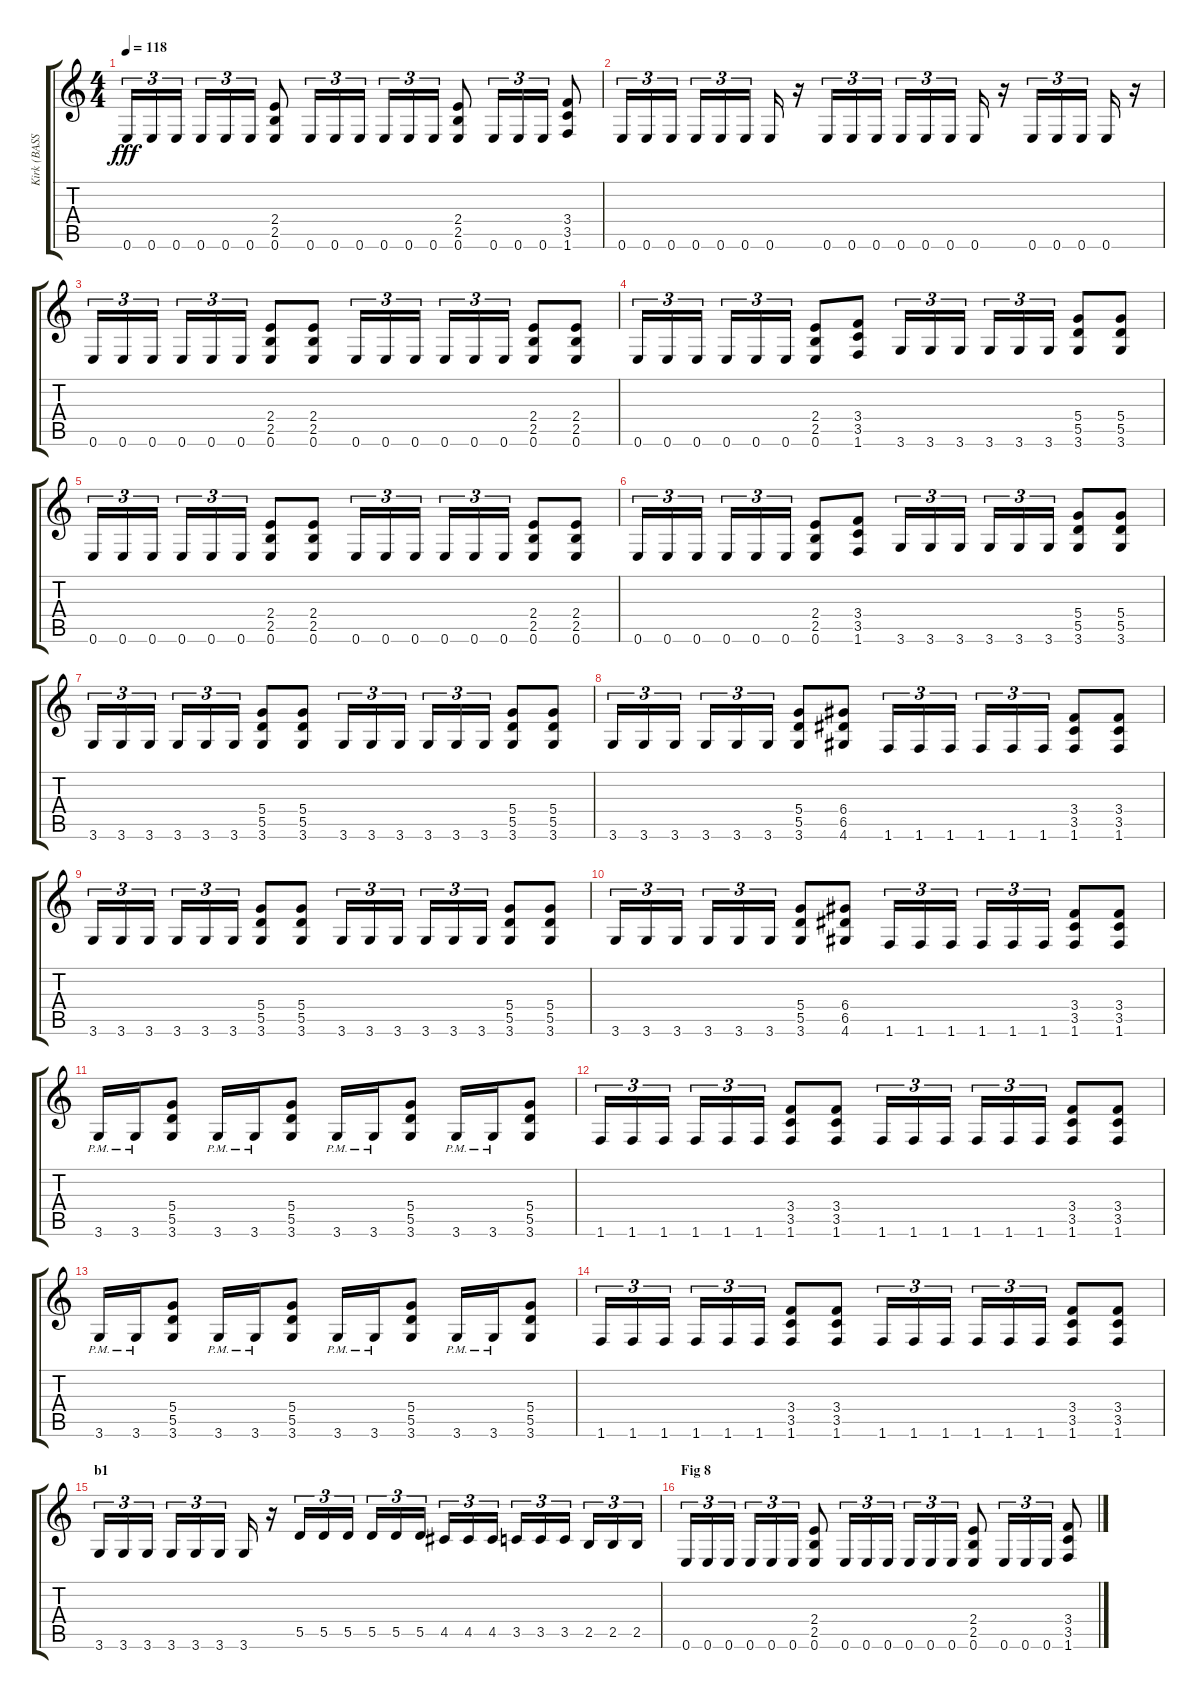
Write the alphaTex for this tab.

\track ("Kirk (BASS)" "Kirk (BASS") {instrument acousticguitarsteel}
\staff {score tabs}
\tuning (E4 B3 G3 D3 A2 E2) {hide}
\ts (4 4)
\tempo 118
\clef g2
\ks c
0.6.16{tu (3 2) dy fff} 0.6.16{tu (3 2)} 0.6.16{tu (3 2)} 0.6.16{tu (3 2)} 0.6.16{tu (3 2)} 0.6.16{tu (3 2)} (2.4 2.5 0.6).8 0.6.16{tu (3 2)} 0.6.16{tu (3 2)} 0.6.16{tu (3 2)} 0.6.16{tu (3 2)} 0.6.16{tu (3 2)} 0.6.16{tu (3 2)} (2.4 2.5 0.6).8 0.6.16{tu (3 2)} 0.6.16{tu (3 2)} 0.6.16{tu (3 2)} (3.4 3.5 1.6).8 |
0.6.16{tu (3 2)} 0.6.16{tu (3 2)} 0.6.16{tu (3 2)} 0.6.16{tu (3 2)} 0.6.16{tu (3 2)} 0.6.16{tu (3 2)} 0.6.16 r.16 0.6.16{tu (3 2)} 0.6.16{tu (3 2)} 0.6.16{tu (3 2)} 0.6.16{tu (3 2)} 0.6.16{tu (3 2)} 0.6.16{tu (3 2)} 0.6.16 r.16 0.6.16{tu (3 2)} 0.6.16{tu (3 2)} 0.6.16{tu (3 2)} 0.6.16 r.16 |
0.6.16{tu (3 2)} 0.6.16{tu (3 2)} 0.6.16{tu (3 2)} 0.6.16{tu (3 2)} 0.6.16{tu (3 2)} 0.6.16{tu (3 2)} (2.4 2.5 0.6).8 (2.4 2.5 0.6).8 0.6.16{tu (3 2)} 0.6.16{tu (3 2)} 0.6.16{tu (3 2)} 0.6.16{tu (3 2)} 0.6.16{tu (3 2)} 0.6.16{tu (3 2)} (2.4 2.5 0.6).8 (2.4 2.5 0.6).8 |
0.6.16{tu (3 2)} 0.6.16{tu (3 2)} 0.6.16{tu (3 2)} 0.6.16{tu (3 2)} 0.6.16{tu (3 2)} 0.6.16{tu (3 2)} (2.4 2.5 0.6).8 (3.4 3.5 1.6).8 3.6.16{tu (3 2)} 3.6.16{tu (3 2)} 3.6.16{tu (3 2)} 3.6.16{tu (3 2)} 3.6.16{tu (3 2)} 3.6.16{tu (3 2)} (5.4 5.5 3.6).8 (5.4 5.5 3.6).8 |
0.6.16{tu (3 2)} 0.6.16{tu (3 2)} 0.6.16{tu (3 2)} 0.6.16{tu (3 2)} 0.6.16{tu (3 2)} 0.6.16{tu (3 2)} (2.4 2.5 0.6).8 (2.4 2.5 0.6).8 0.6.16{tu (3 2)} 0.6.16{tu (3 2)} 0.6.16{tu (3 2)} 0.6.16{tu (3 2)} 0.6.16{tu (3 2)} 0.6.16{tu (3 2)} (2.4 2.5 0.6).8 (2.4 2.5 0.6).8 |
0.6.16{tu (3 2)} 0.6.16{tu (3 2)} 0.6.16{tu (3 2)} 0.6.16{tu (3 2)} 0.6.16{tu (3 2)} 0.6.16{tu (3 2)} (2.4 2.5 0.6).8 (3.4 3.5 1.6).8 3.6.16{tu (3 2)} 3.6.16{tu (3 2)} 3.6.16{tu (3 2)} 3.6.16{tu (3 2)} 3.6.16{tu (3 2)} 3.6.16{tu (3 2)} (5.4 5.5 3.6).8 (5.4 5.5 3.6).8 |
3.6.16{tu (3 2)} 3.6.16{tu (3 2)} 3.6.16{tu (3 2)} 3.6.16{tu (3 2)} 3.6.16{tu (3 2)} 3.6.16{tu (3 2)} (5.4 5.5 3.6).8 (5.4 5.5 3.6).8 3.6.16{tu (3 2)} 3.6.16{tu (3 2)} 3.6.16{tu (3 2)} 3.6.16{tu (3 2)} 3.6.16{tu (3 2)} 3.6.16{tu (3 2)} (5.4 5.5 3.6).8 (5.4 5.5 3.6).8 |
3.6.16{tu (3 2)} 3.6.16{tu (3 2)} 3.6.16{tu (3 2)} 3.6.16{tu (3 2)} 3.6.16{tu (3 2)} 3.6.16{tu (3 2)} (5.4 5.5 3.6).8 (6.4 6.5 4.6).8 1.6.16{tu (3 2)} 1.6.16{tu (3 2)} 1.6.16{tu (3 2)} 1.6.16{tu (3 2)} 1.6.16{tu (3 2)} 1.6.16{tu (3 2)} (3.4 3.5 1.6).8 (3.4 3.5 1.6).8 |
3.6.16{tu (3 2)} 3.6.16{tu (3 2)} 3.6.16{tu (3 2)} 3.6.16{tu (3 2)} 3.6.16{tu (3 2)} 3.6.16{tu (3 2)} (5.4 5.5 3.6).8 (5.4 5.5 3.6).8 3.6.16{tu (3 2)} 3.6.16{tu (3 2)} 3.6.16{tu (3 2)} 3.6.16{tu (3 2)} 3.6.16{tu (3 2)} 3.6.16{tu (3 2)} (5.4 5.5 3.6).8 (5.4 5.5 3.6).8 |
3.6.16{tu (3 2)} 3.6.16{tu (3 2)} 3.6.16{tu (3 2)} 3.6.16{tu (3 2)} 3.6.16{tu (3 2)} 3.6.16{tu (3 2)} (5.4 5.5 3.6).8 (6.4 6.5 4.6).8 1.6.16{tu (3 2)} 1.6.16{tu (3 2)} 1.6.16{tu (3 2)} 1.6.16{tu (3 2)} 1.6.16{tu (3 2)} 1.6.16{tu (3 2)} (3.4 3.5 1.6).8 (3.4 3.5 1.6).8 |
3.6{pm}.16 3.6{pm}.16 (5.4 5.5 3.6).8 3.6{pm}.16 3.6{pm}.16 (5.4 5.5 3.6).8 3.6{pm}.16 3.6{pm}.16 (5.4 5.5 3.6).8 3.6{pm}.16 3.6{pm}.16 (5.4 5.5 3.6).8 |
1.6.16{tu (3 2)} 1.6.16{tu (3 2)} 1.6.16{tu (3 2)} 1.6.16{tu (3 2)} 1.6.16{tu (3 2)} 1.6.16{tu (3 2)} (3.4 3.5 1.6).8 (3.4 3.5 1.6).8 1.6.16{tu (3 2)} 1.6.16{tu (3 2)} 1.6.16{tu (3 2)} 1.6.16{tu (3 2)} 1.6.16{tu (3 2)} 1.6.16{tu (3 2)} (3.4 3.5 1.6).8 (3.4 3.5 1.6).8 |
3.6{pm}.16 3.6{pm}.16 (5.4 5.5 3.6).8 3.6{pm}.16 3.6{pm}.16 (5.4 5.5 3.6).8 3.6{pm}.16 3.6{pm}.16 (5.4 5.5 3.6).8 3.6{pm}.16 3.6{pm}.16 (5.4 5.5 3.6).8 |
1.6.16{tu (3 2)} 1.6.16{tu (3 2)} 1.6.16{tu (3 2)} 1.6.16{tu (3 2)} 1.6.16{tu (3 2)} 1.6.16{tu (3 2)} (3.4 3.5 1.6).8 (3.4 3.5 1.6).8 1.6.16{tu (3 2)} 1.6.16{tu (3 2)} 1.6.16{tu (3 2)} 1.6.16{tu (3 2)} 1.6.16{tu (3 2)} 1.6.16{tu (3 2)} (3.4 3.5 1.6).8 (3.4 3.5 1.6).8 |
\section ("" "b1")
3.6.16{tu (3 2)} 3.6.16{tu (3 2)} 3.6.16{tu (3 2)} 3.6.16{tu (3 2)} 3.6.16{tu (3 2)} 3.6.16{tu (3 2)} 3.6.16 r.16 5.5.16{tu (3 2)} 5.5.16{tu (3 2)} 5.5.16{tu (3 2)} 5.5.16{tu (3 2)} 5.5.16{tu (3 2)} 5.5.16{tu (3 2)} 4.5.16{tu (3 2)} 4.5.16{tu (3 2)} 4.5.16{tu (3 2)} 3.5.16{tu (3 2)} 3.5.16{tu (3 2)} 3.5.16{tu (3 2)} 2.5.16{tu (3 2)} 2.5.16{tu (3 2)} 2.5.16{tu (3 2)} |
\section ("" "Fig 8")
0.6.16{tu (3 2)} 0.6.16{tu (3 2)} 0.6.16{tu (3 2)} 0.6.16{tu (3 2)} 0.6.16{tu (3 2)} 0.6.16{tu (3 2)} (2.4 2.5 0.6).8 0.6.16{tu (3 2)} 0.6.16{tu (3 2)} 0.6.16{tu (3 2)} 0.6.16{tu (3 2)} 0.6.16{tu (3 2)} 0.6.16{tu (3 2)} (2.4 2.5 0.6).8 0.6.16{tu (3 2)} 0.6.16{tu (3 2)} 0.6.16{tu (3 2)} (3.4 3.5 1.6).8
